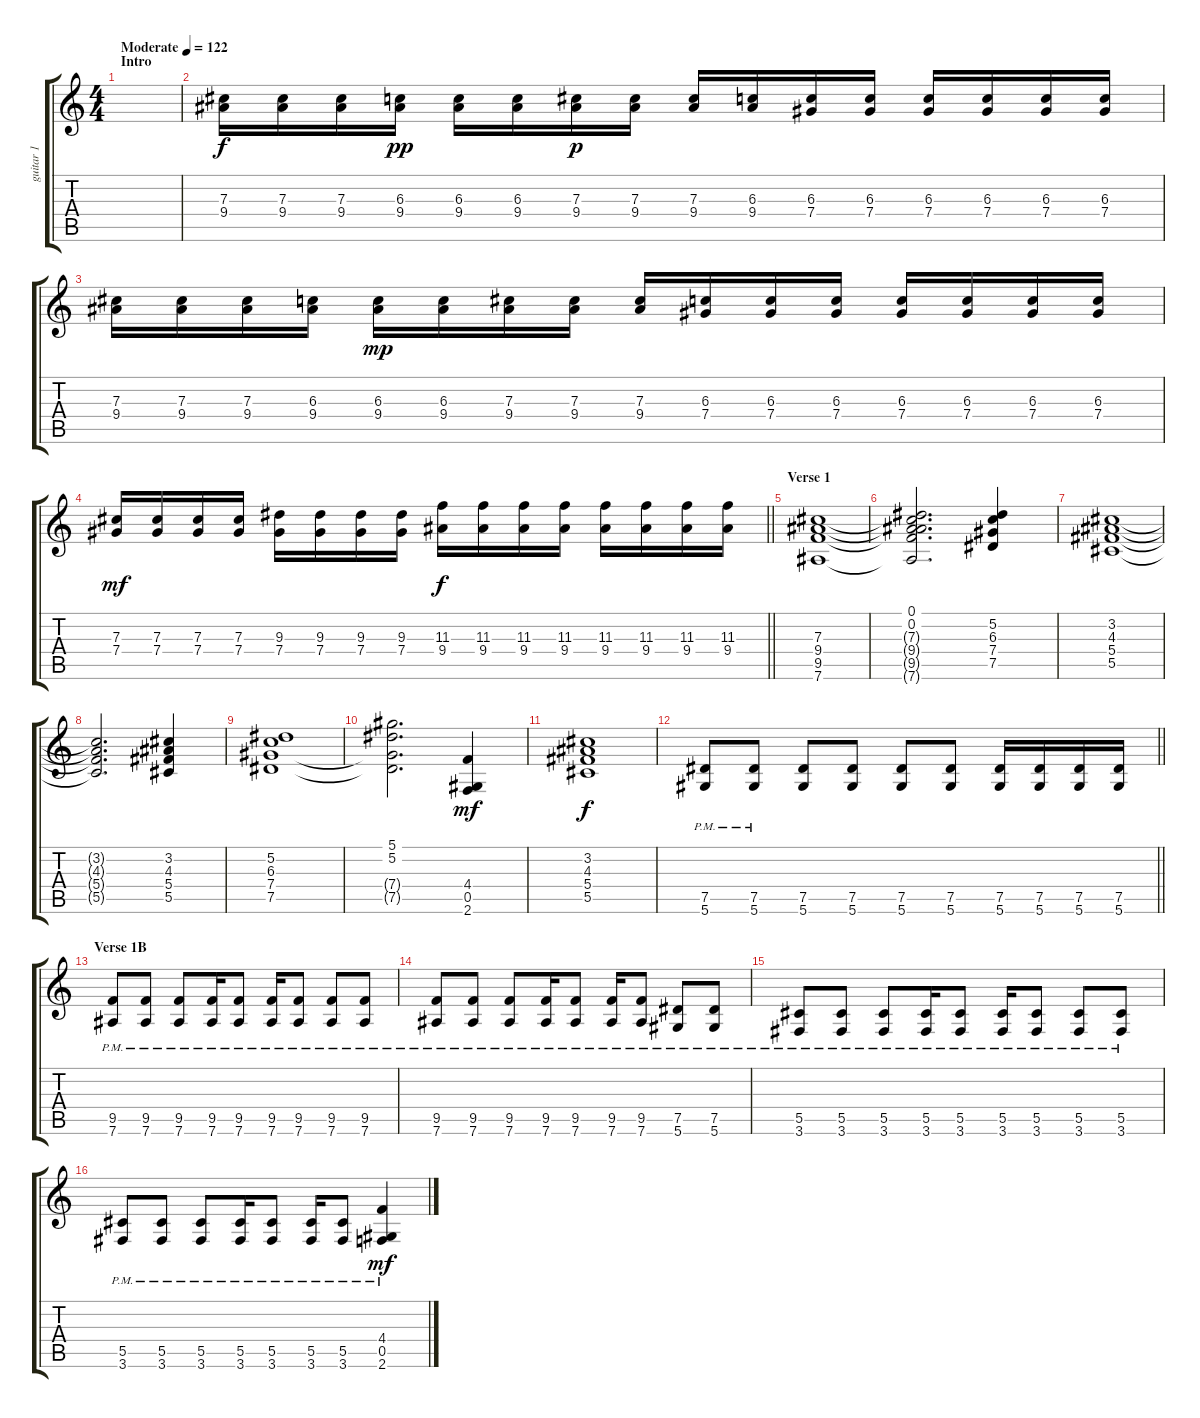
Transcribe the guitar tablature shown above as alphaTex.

\track ("guitar 1" "guitar 1") {instrument overdrivenguitar}
\staff {score tabs}
\tuning (Eb4 Bb3 Gb3 Db3 Ab2 Eb2) {hide}
\ts (4 4)
\section ("" "Intro ")
\tempo (122 "Moderate")
\clef g2
\ks c
|
(7.3 9.4).16 (7.3 9.4).16 (7.3 9.4).16 (6.3 9.4).16{dy pp} (6.3 9.4).16 (6.3 9.4).16 (7.3 9.4).16{dy p} (7.3 9.4).16 (7.3 9.4).16 (6.3 9.4).16 (6.3 7.4).16 (6.3 7.4).16 (6.3 7.4).16 (6.3 7.4).16 (6.3 7.4).16 (6.3 7.4).16 |
(7.3 9.4).16 (7.3 9.4).16 (7.3 9.4).16 (6.3 9.4).16 (6.3 9.4).16{dy mp} (6.3 9.4).16 (7.3 9.4).16 (7.3 9.4).16 (7.3 9.4).16 (6.3 7.4).16 (6.3 7.4).16 (6.3 7.4).16 (6.3 7.4).16 (6.3 7.4).16 (6.3 7.4).16 (6.3 7.4).16 |
\barLineRight lightlight
(7.3 7.4).16{dy mf} (7.3 7.4).16 (7.3 7.4).16 (7.3 7.4).16 (9.3 7.4).16 (9.3 7.4).16 (9.3 7.4).16 (9.3 7.4).16 (11.3 9.4).16{dy f} (11.3 9.4).16 (11.3 9.4).16 (11.3 9.4).16 (11.3 9.4).16 (11.3 9.4).16 (11.3 9.4).16 (11.3 9.4).16 |
\section ("" "Verse 1")
(7.3 9.4 9.5 7.6).1 |
(0.1 0.2 7.3{t} 9.4{t} 9.5{t} 7.6{t}).2{d} (5.2 6.3 7.4 7.5).4 |
(3.2 4.3 5.4 5.5).1 |
(3.2{t} 4.3{t} 5.4{t} 5.5{t}).2{d} (3.2 4.3 5.4 5.5).4 |
(5.2 6.3 7.4 7.5).1 |
(5.1 5.2 7.4{t} 7.5{t}).2{d} (4.4 0.5 2.6).4{dy mf} |
(3.2 4.3 5.4 5.5).1{dy f} |
\barLineRight lightlight
(7.5{pm} 5.6{pm}).8 (7.5{pm} 5.6{pm}).8 (7.5 5.6).8 (7.5 5.6).8 (7.5 5.6).8 (7.5 5.6).8 (7.5 5.6).16 (7.5 5.6).16 (7.5 5.6).16 (7.5 5.6).16 |
\section ("" "Verse 1B")
(9.5{pm} 7.6{pm}).8 (9.5{pm} 7.6{pm}).8 (9.5{pm} 7.6{pm}).8 (9.5{pm} 7.6{pm}).16 (9.5{pm} 7.6{pm}).8 (9.5{pm} 7.6{pm}).16 (9.5{pm} 7.6{pm}).8 (9.5{pm} 7.6{pm}).8 (9.5{pm} 7.6{pm}).8 |
(9.5{pm} 7.6{pm}).8 (9.5{pm} 7.6{pm}).8 (9.5{pm} 7.6{pm}).8 (9.5{pm} 7.6{pm}).16 (9.5{pm} 7.6{pm}).8 (9.5{pm} 7.6{pm}).16 (9.5{pm} 7.6{pm}).8 (7.5{pm} 5.6{pm}).8 (7.5{pm} 5.6{pm}).8 |
(5.5{pm} 3.6{pm}).8 (5.5{pm} 3.6{pm}).8 (5.5{pm} 3.6{pm}).8 (5.5{pm} 3.6{pm}).16 (5.5{pm} 3.6{pm}).8 (5.5{pm} 3.6{pm}).16 (5.5{pm} 3.6{pm}).8 (5.5{pm} 3.6{pm}).8 (5.5{pm} 3.6{pm}).8 |
(5.5{pm} 3.6{pm}).8 (5.5{pm} 3.6{pm}).8 (5.5{pm} 3.6{pm}).8 (5.5{pm} 3.6{pm}).16 (5.5{pm} 3.6{pm}).8 (5.5{pm} 3.6{pm}).16 (5.5{pm} 3.6{pm}).8 (4.4 0.5{pm} 2.6{pm}).4{dy mf}
